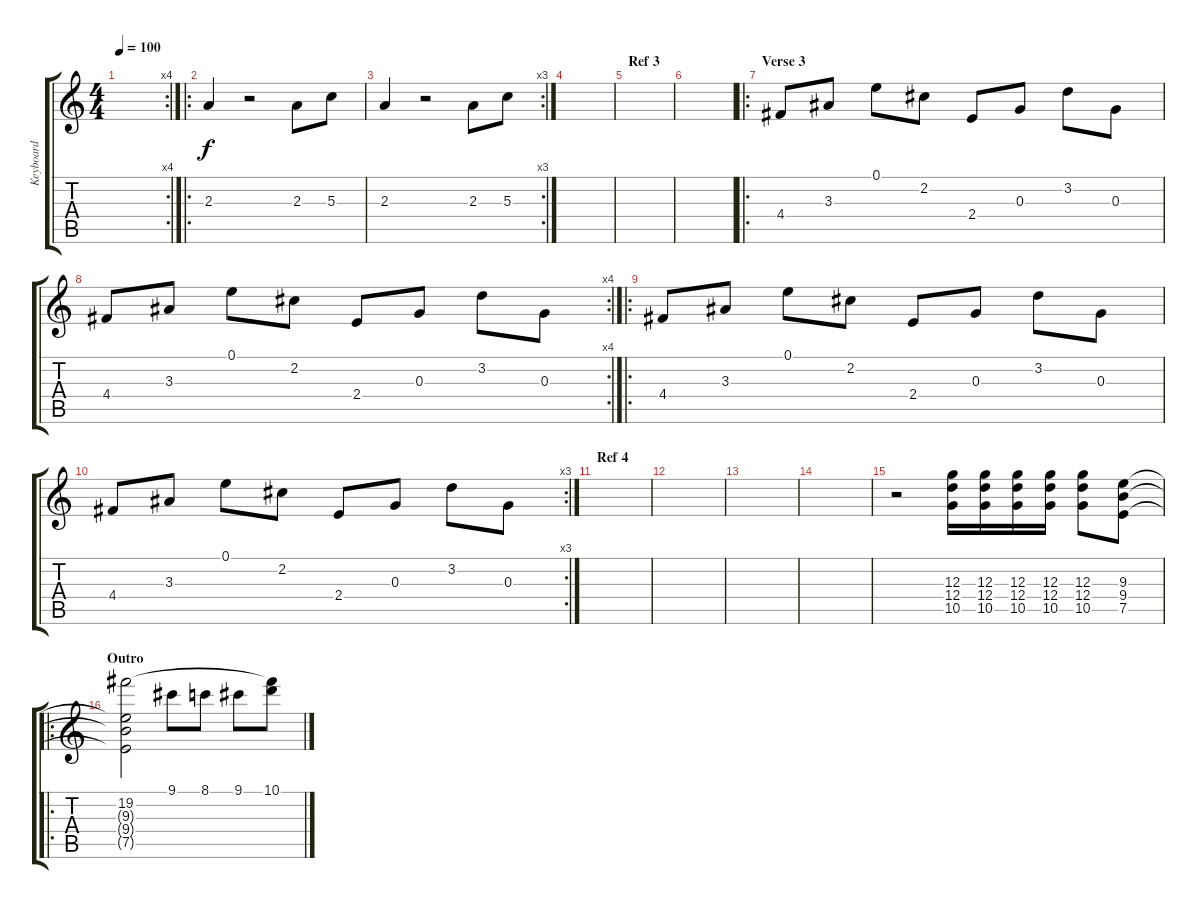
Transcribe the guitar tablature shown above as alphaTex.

\track ("Keyboard" "Keyboard") {instrument contrabass}
\staff {score tabs}
\tuning (E4 B3 G3 D3 A2 E2) {hide}
\rc 4
\ts (4 4)
\tempo 100
\clef g2
\ks c
|
\ro
2.3.4{volume 10 instrument lead8bassandlead} r.2 2.3.8 5.3.8 |
\rc 3
2.3.4 r.2 2.3.8 5.3.8 |
|
\section ("" "Ref 3")
|
|
\ro
\section ("" "Verse 3")
4.4.8{volume 10} 3.3.8 0.1.8 2.2.8 2.4.8 0.3.8 3.2.8 0.3.8 |
\rc 4
4.4.8 3.3.8 0.1.8 2.2.8 2.4.8 0.3.8 3.2.8 0.3.8 |
\ro
4.4.8{volume 10} 3.3.8 0.1.8 2.2.8 2.4.8 0.3.8 3.2.8 0.3.8 |
\rc 3
4.4.8 3.3.8 0.1.8 2.2.8 2.4.8 0.3.8 3.2.8 0.3.8 |
\section ("" "Ref 4")
|
|
|
|
r.2 (12.3 12.4 10.5).16 (12.3 12.4 10.5).16 (12.3 12.4 10.5).16 (12.3 12.4 10.5).16 (12.3 12.4 10.5).8 (9.3 9.4 7.5).8 |
\ro
\section ("" "Outro")
(19.2 9.3{t} 9.4{t} 7.5{t}).2 9.1.8 8.1.8 9.1.8 (10.1 19.2{t}).8
